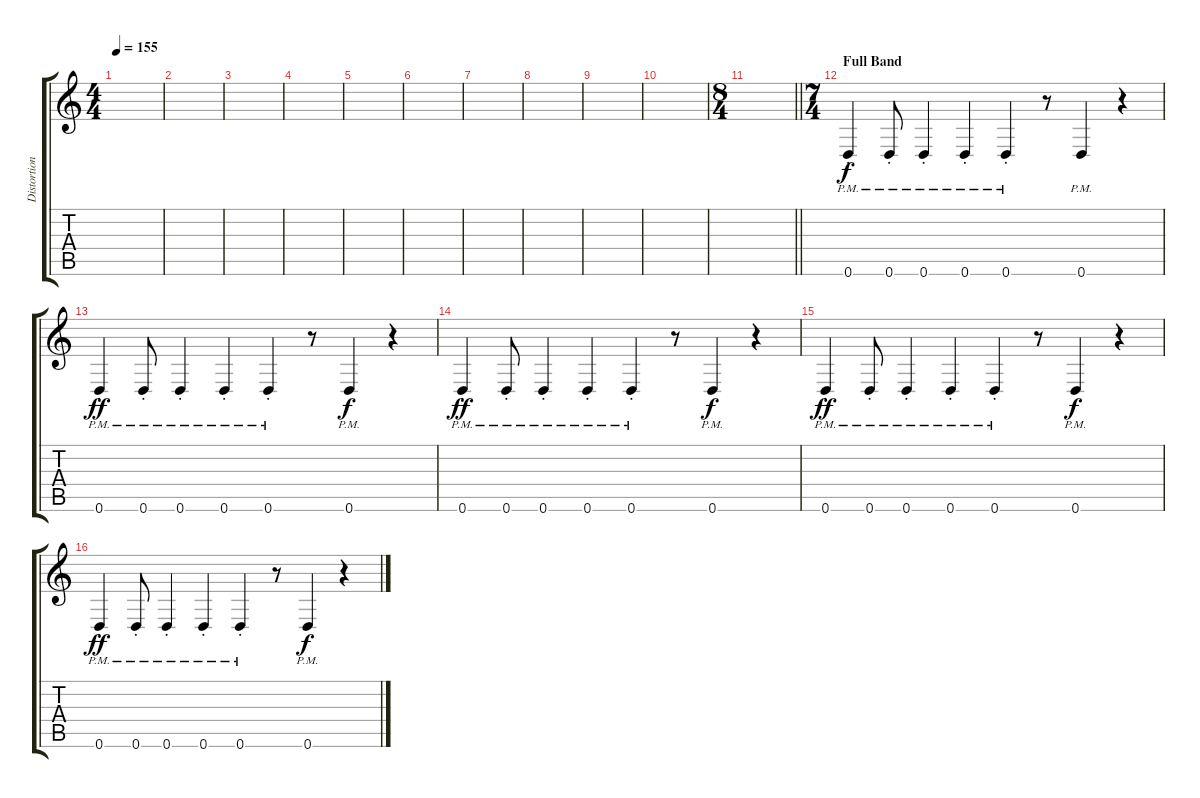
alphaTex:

\track ("Distortion Guitar 1" "Distortion") {instrument overdrivenguitar}
\staff {score tabs}
\tuning (E4 B3 G3 D3 A2 D2) {hide}
\ts (4 4)
\tempo 155
\clef g2
\ks c
|
|
|
|
|
|
|
|
|
|
\ts (8 4)
\barLineRight lightlight
|
\ts (7 4)
\section ("" "Full Band")
0.6{pm st}.4 0.6{pm st}.8 0.6{pm st}.4 0.6{pm st}.4 0.6{pm st}.4 r.8 0.6{pm}.4{dy f} r.4 |
0.6{pm st}.4{dy ff} 0.6{pm st}.8 0.6{pm st}.4 0.6{pm st}.4 0.6{pm st}.4 r.8 0.6{pm}.4{dy f} r.4 |
0.6{pm st}.4{dy ff} 0.6{pm st}.8 0.6{pm st}.4 0.6{pm st}.4 0.6{pm st}.4 r.8 0.6{pm}.4{dy f} r.4 |
0.6{pm st}.4{dy ff} 0.6{pm st}.8 0.6{pm st}.4 0.6{pm st}.4 0.6{pm st}.4 r.8 0.6{pm}.4{dy f} r.4 |
0.6{pm st}.4{dy ff} 0.6{pm st}.8 0.6{pm st}.4 0.6{pm st}.4 0.6{pm st}.4 r.8 0.6{pm}.4{dy f} r.4
